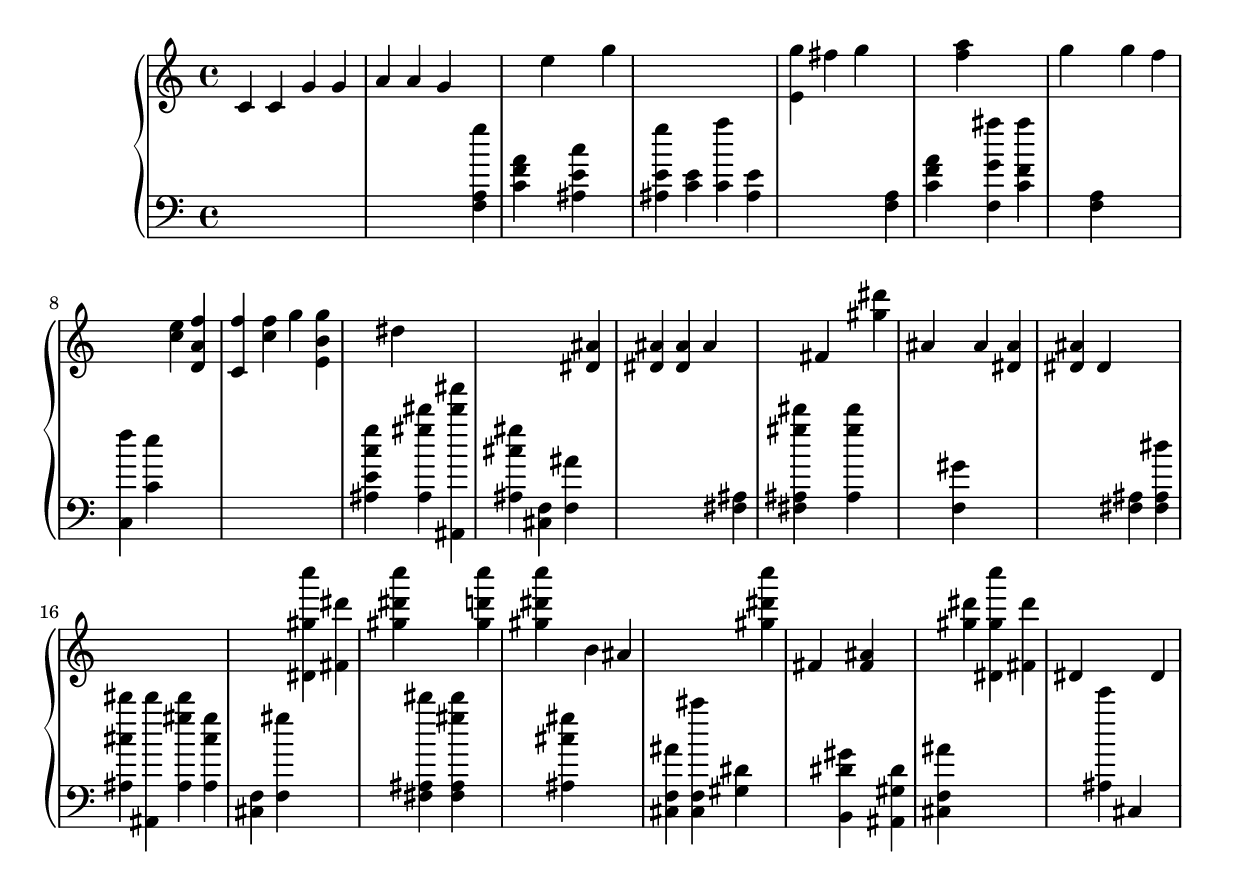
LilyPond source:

\version "2.14.2" 
\score { 
  \new PianoStaff { 
    \autochange { 
 < c'  > < c'  > < g'  > < g'  > < a'  > < a'  > < g'  > < f a g''  > < c' f' a'  > < e''  > < ais e' c''  > < g''  > < ais e' g''  > < c' e'  > < c' a''  > < ais e'  > < e' g''  > < fis''  > < g''  > < f a  > < c' f' a'  > < f'' a''  > < f g' ais''  > < c' f' ais''  > < g''  > < f a  > < g''  > < f''  > < c f''  > < c' e''  > < c'' e''  > < d' a' f''  > < c' f''  > < c'' f''  > < g''  > < e' b' g''  > < ais e' c'' g''  > < dis''  > < ais gis'' dis'''  > < ais, dis''' ais'''  > < ais cis'' gis''  > < cis f  > < f ais'  > < dis' ais'  > < dis' ais'  > < dis' ais'  > < ais'  > < fis ais  > < fis ais gis'' dis'''  > < fis'  > < ais gis'' dis'''  > < gis'' dis'''  > < ais'  > < f gis'  > < ais'  > < dis' ais'  > < dis' ais'  > < dis'  > < fis ais  > < fis ais dis''  > < ais cis'' dis'''  > < ais, dis'''  > < ais gis'' dis'''  > < ais cis'' gis''  > < cis f  > < f gis''  > < dis' gis'' c''''  > < fis' dis'''  > < gis'' dis''' c''''  > < fis ais dis'''  > < fis ais gis'' dis'''  > < gis'' d''' c''''  > < gis'' dis''' c''''  > < ais cis'' gis''  > < b'  > < ais'  > < cis f ais'  > < cis f cis'''  > < gis dis'  > < gis'' dis''' c''''  > < fis'  > < b, dis' gis'  > < fis' ais'  > < ais, gis dis'  > < cis f ais'  > < gis'' dis'''  > < dis' gis'' c''''  > < fis' dis'''  > < dis'  > < ais e'''  > < cis  > < dis'  >    
}  
}\layout { } 
 \midi { }  
}